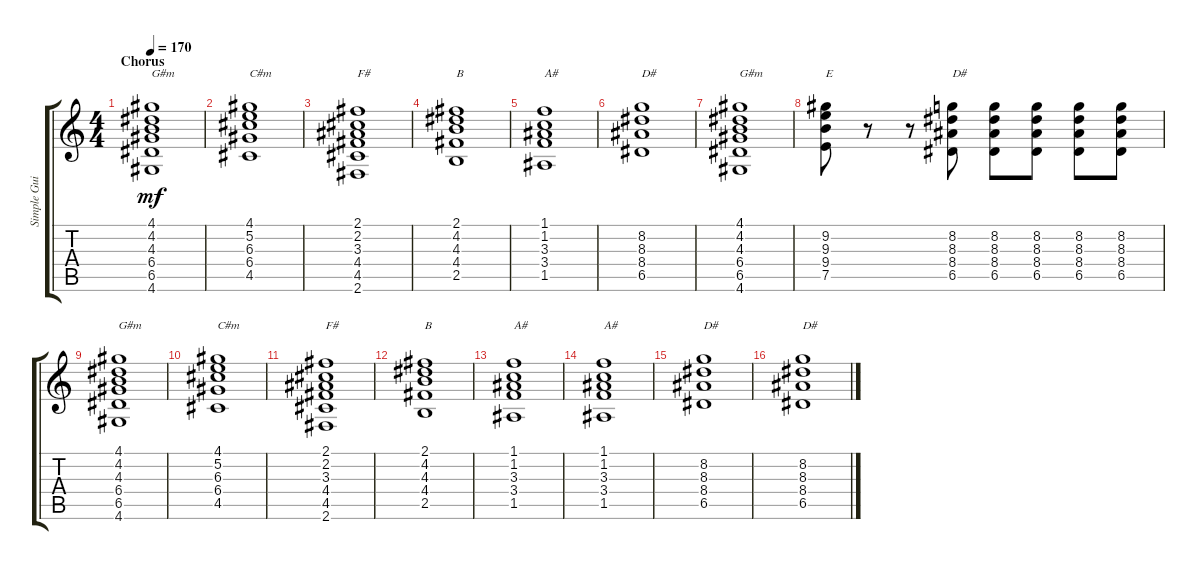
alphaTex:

\track ("Simple Guitar (Chords)" "Simple Gui") {instrument electricguitarclean}
\staff {score tabs}
\tuning (E4 B3 G3 D3 A2 E2) {hide}
\ts (4 4)
\section ("" "Chorus")
\tempo 170
\clef g2
\ks c
(4.1 4.2 4.3 6.4 6.5 4.6).1{txt "G#m" dy mf} |
(4.1 5.2 6.3 6.4 4.5).1{txt "C#m"} |
(2.1 2.2 3.3 4.4 4.5 2.6).1{txt "F#"} |
(2.1 4.2 4.3 4.4 2.5).1{txt "B"} |
(1.1 1.2 3.3 3.4 1.5).1{txt "A#"} |
(8.2 8.3 8.4 6.5).1{txt "D#"} |
(4.1 4.2 4.3 6.4 6.5 4.6).1{txt "G#m"} |
(9.2 9.3 9.4 7.5).8{txt "E"} r.8 r.8 (8.2 8.3 8.4 6.5).8{txt "D#"} (8.2 8.3 8.4 6.5).8 (8.2 8.3 8.4 6.5).8 (8.2 8.3 8.4 6.5).8 (8.2 8.3 8.4 6.5).8 |
(4.1 4.2 4.3 6.4 6.5 4.6).1{txt "G#m"} |
(4.1 5.2 6.3 6.4 4.5).1{txt "C#m"} |
(2.1 2.2 3.3 4.4 4.5 2.6).1{txt "F#"} |
(2.1 4.2 4.3 4.4 2.5).1{txt "B"} |
(1.1 1.2 3.3 3.4 1.5).1{txt "A#"} |
(1.1 1.2 3.3 3.4 1.5).1{txt "A#"} |
(8.2 8.3 8.4 6.5).1{txt "D#"} |
(8.2 8.3 8.4 6.5).1{txt "D#"}
